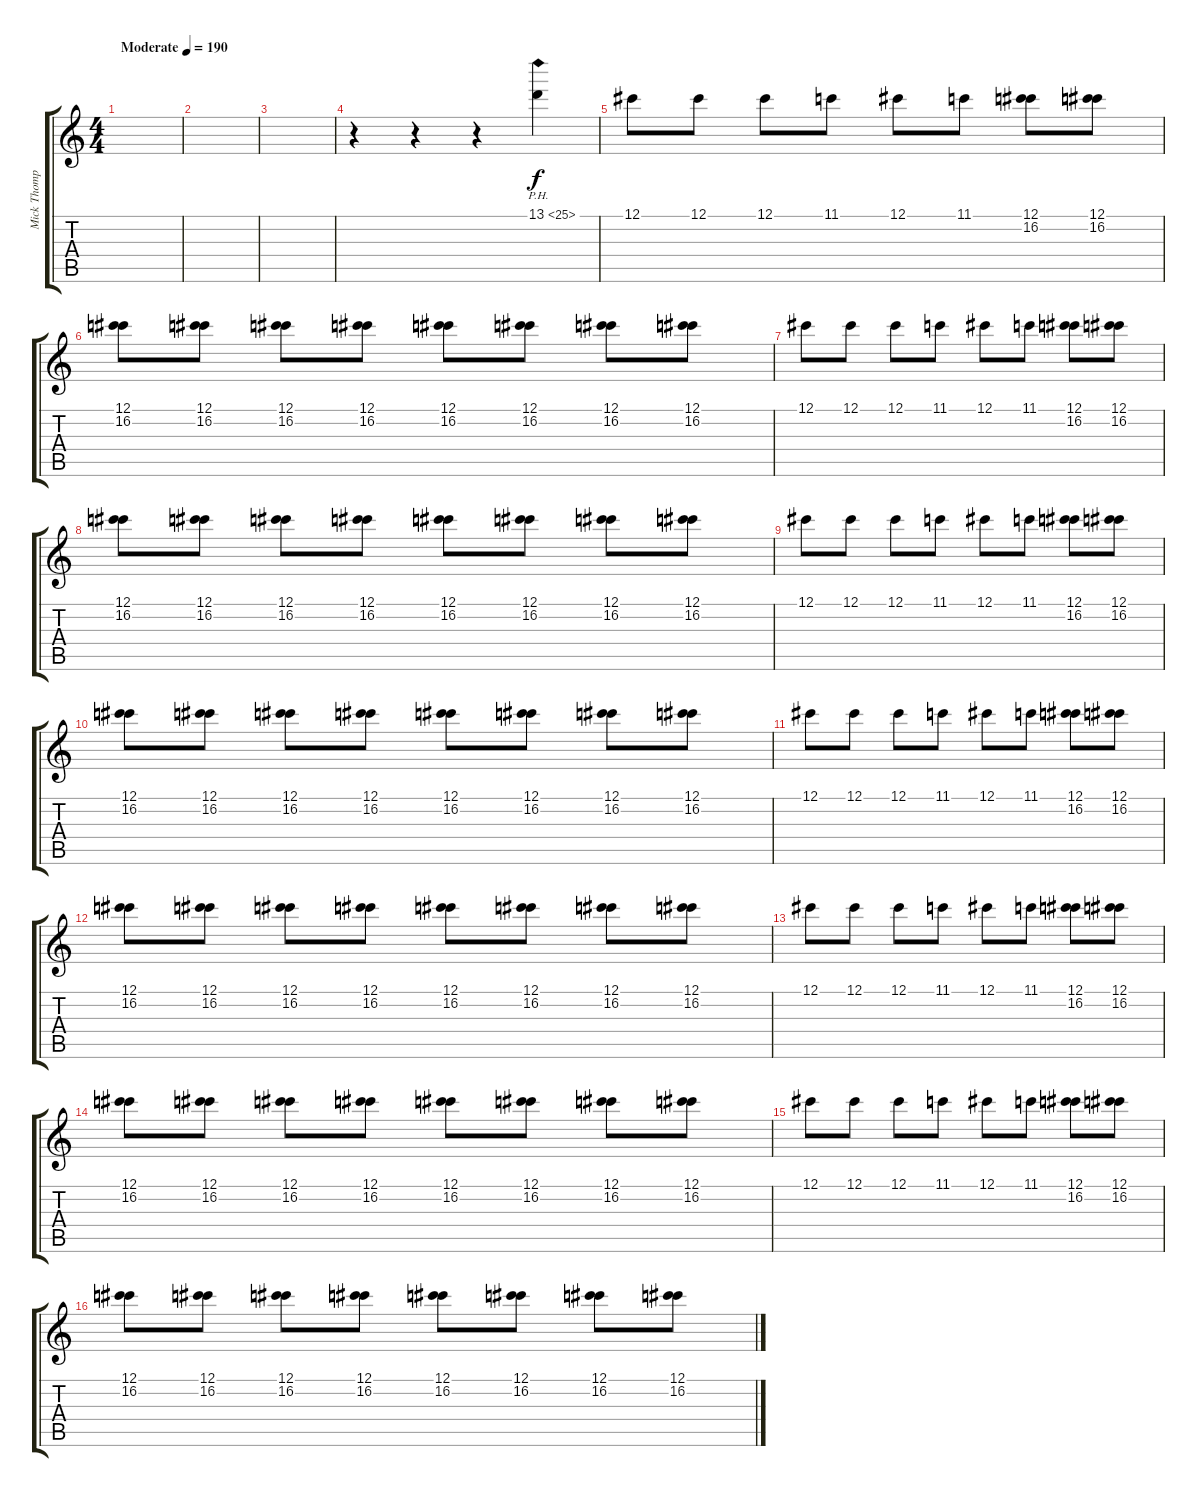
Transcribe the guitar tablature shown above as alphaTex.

\track ("Mick Thompson" "Mick Thomp") {instrument distortionguitar}
\staff {score tabs}
\tuning (Db4 Ab3 E3 B2 Gb2 B1) {hide}
\ts (4 4)
\tempo (190 "Moderate")
\clef g2
\ks c
|
|
|
r.4 r.4 r.4 13.1{ph 12}.4 |
12.1.8 12.1.8 12.1.8 11.1.8 12.1.8 11.1.8 (12.1 16.2).8 (12.1 16.2).8 |
(12.1 16.2).8 (12.1 16.2).8 (12.1 16.2).8 (12.1 16.2).8 (12.1 16.2).8 (12.1 16.2).8 (12.1 16.2).8 (12.1 16.2).8 |
12.1.8 12.1.8 12.1.8 11.1.8 12.1.8 11.1.8 (12.1 16.2).8 (12.1 16.2).8 |
(12.1 16.2).8 (12.1 16.2).8 (12.1 16.2).8 (12.1 16.2).8 (12.1 16.2).8 (12.1 16.2).8 (12.1 16.2).8 (12.1 16.2).8 |
12.1.8 12.1.8 12.1.8 11.1.8 12.1.8 11.1.8 (12.1 16.2).8 (12.1 16.2).8 |
(12.1 16.2).8 (12.1 16.2).8 (12.1 16.2).8 (12.1 16.2).8 (12.1 16.2).8 (12.1 16.2).8 (12.1 16.2).8 (12.1 16.2).8 |
12.1.8 12.1.8 12.1.8 11.1.8 12.1.8 11.1.8 (12.1 16.2).8 (12.1 16.2).8 |
(12.1 16.2).8 (12.1 16.2).8 (12.1 16.2).8 (12.1 16.2).8 (12.1 16.2).8 (12.1 16.2).8 (12.1 16.2).8 (12.1 16.2).8 |
12.1.8 12.1.8 12.1.8 11.1.8 12.1.8 11.1.8 (12.1 16.2).8 (12.1 16.2).8 |
(12.1 16.2).8 (12.1 16.2).8 (12.1 16.2).8 (12.1 16.2).8 (12.1 16.2).8 (12.1 16.2).8 (12.1 16.2).8 (12.1 16.2).8 |
12.1.8 12.1.8 12.1.8 11.1.8 12.1.8 11.1.8 (12.1 16.2).8 (12.1 16.2).8 |
(12.1 16.2).8 (12.1 16.2).8 (12.1 16.2).8 (12.1 16.2).8 (12.1 16.2).8 (12.1 16.2).8 (12.1 16.2).8 (12.1 16.2).8
